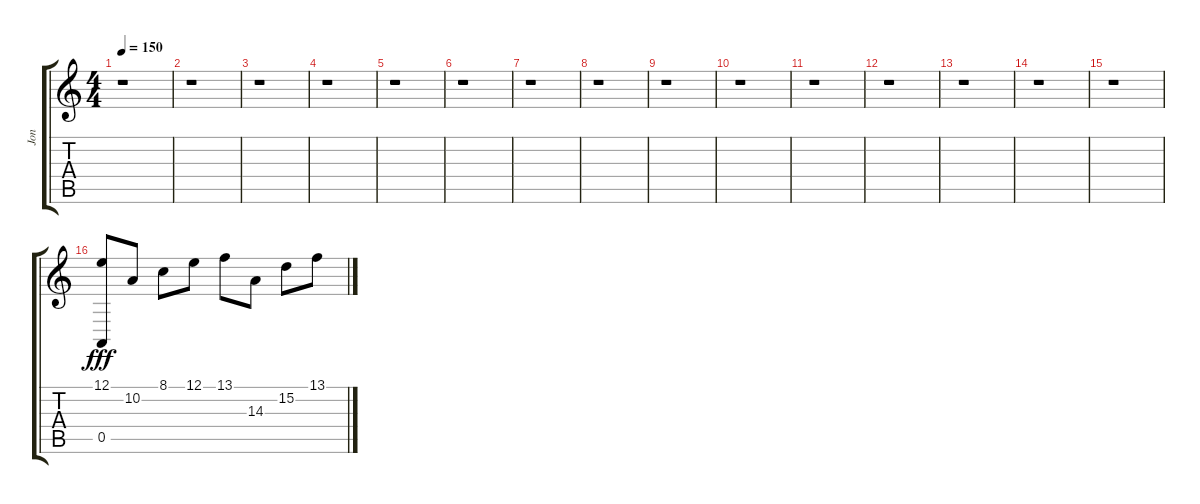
\track ("Jon" "Jon") {instrument clavinet}
\staff {score tabs}
\tuning (E4 B3 G3 D3 A2 E2) {hide}
\ts (4 4)
\tempo 150
\clef g2
\ks c
r.1{dy f} |
r.1 |
r.1 |
r.1 |
r.1 |
r.1 |
r.1 |
r.1 |
r.1 |
r.1 |
r.1 |
r.1 |
r.1 |
r.1 |
r.1 |
(12.1 0.5).8{dy fff} 10.2.8 8.1.8 12.1.8 13.1.8 14.3.8 15.2.8 13.1.8
